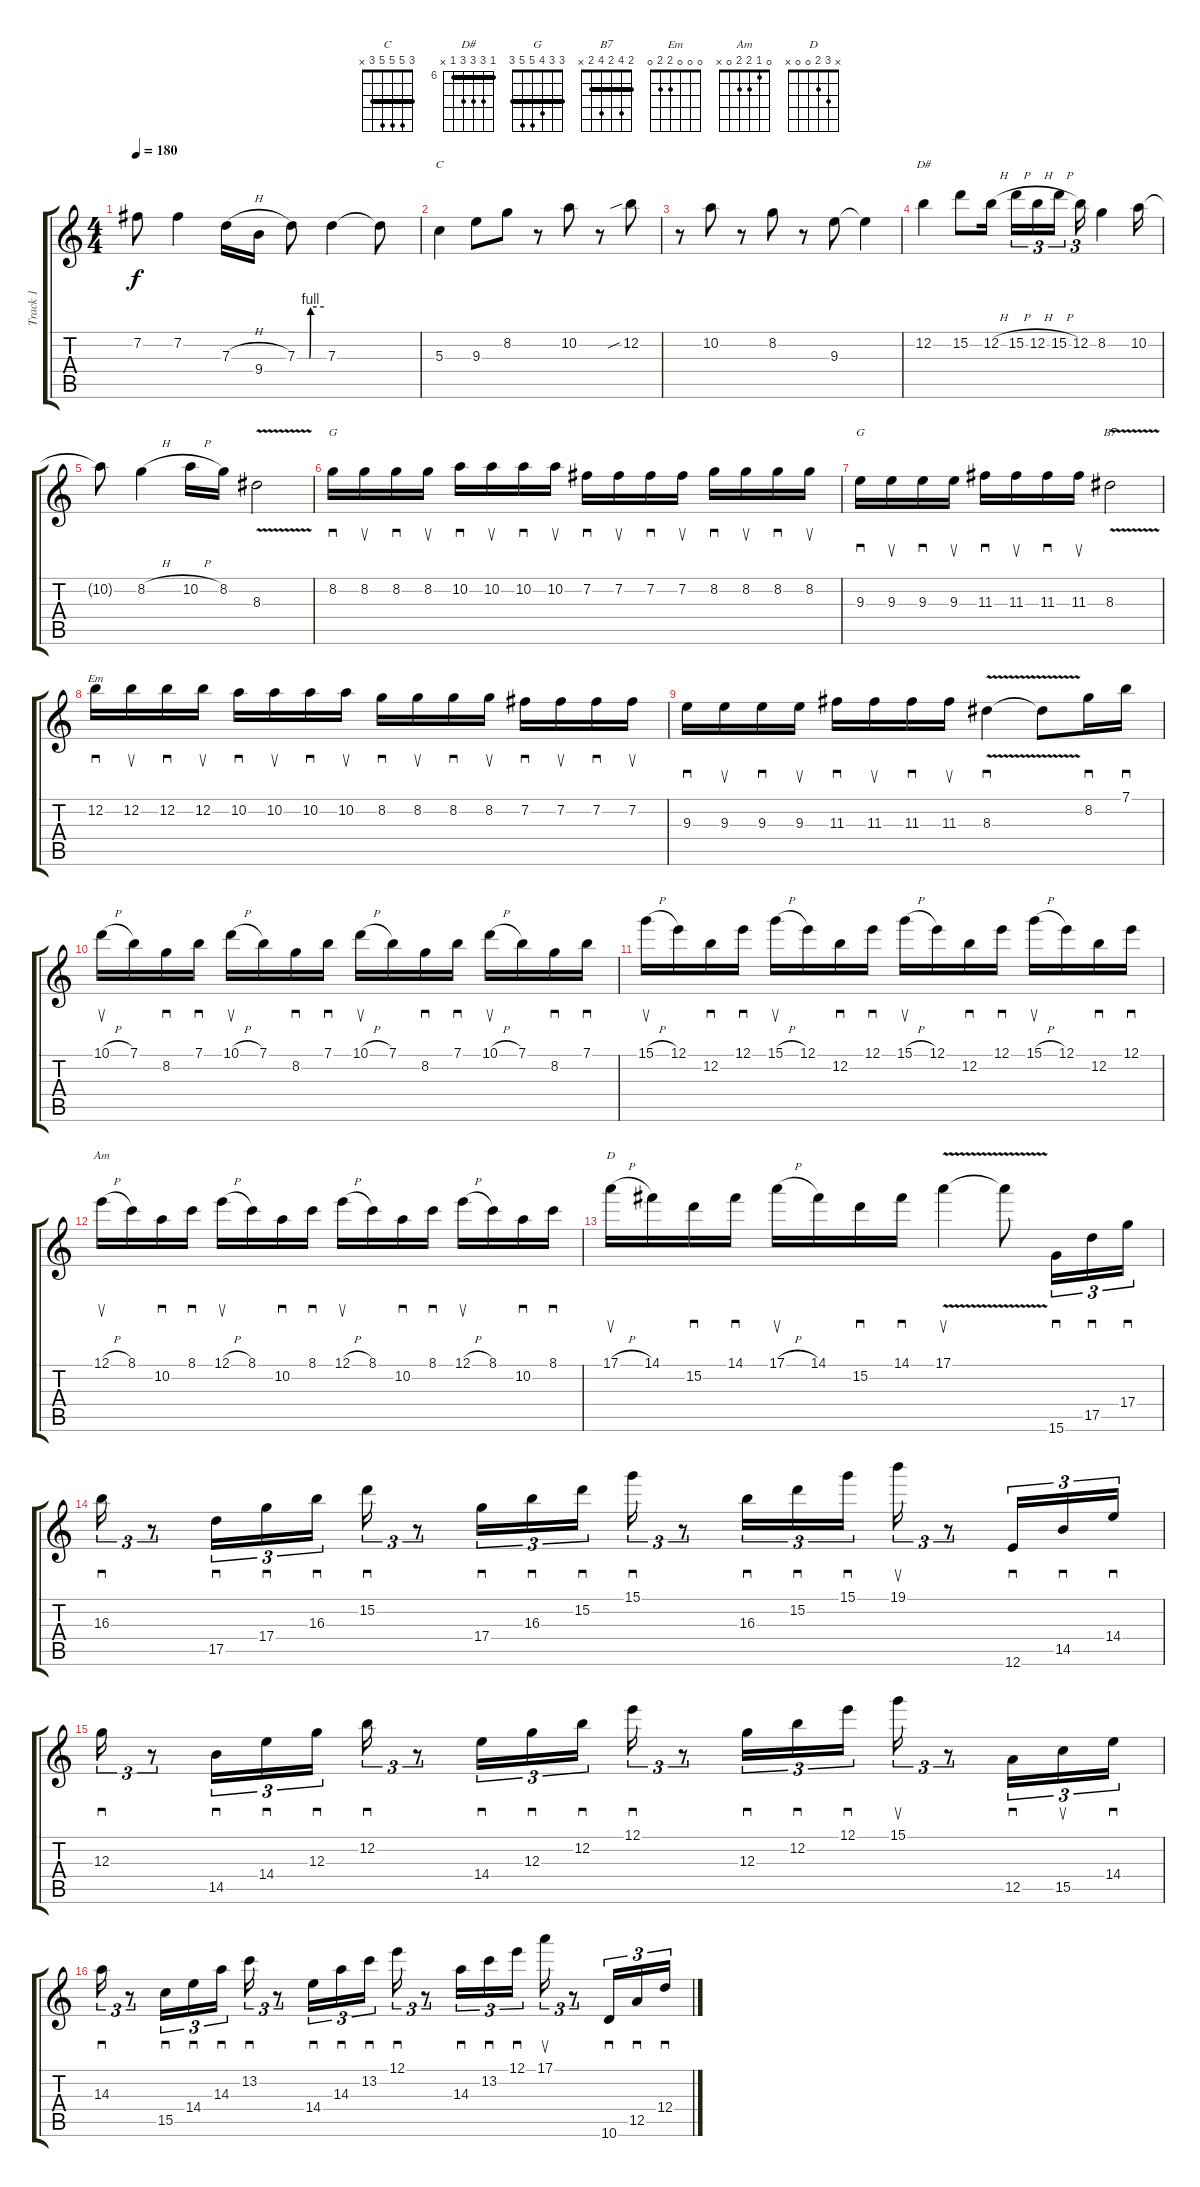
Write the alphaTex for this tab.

\track ("Track 1" "Track 1") {instrument acousticguitarsteel}
\staff {score tabs}
\tuning (E4 B3 G3 D3 A2 E2) {hide}
\chord ("C" 3 5 5 5 3 x) {barre 3}
\chord ("D#" 6 8 8 8 6 x) {firstfret 6 barre 6}
\chord ("G" 3 3 0 0 2 3) {barre 3}
\chord ("G" 3 3 4 5 5 3) {barre 3}
\chord ("B7" 2 4 2 4 2 x) {barre 2}
\chord ("Em" 0 0 0 2 2 0)
\chord ("Am" 0 1 2 2 0 x)
\chord ("D" x 3 2 0 0 x)
\ts (4 4)
\tempo 180
\clef g2
\ks c
7.2{t}.8{dy f} 7.2.4 7.3{h}.16 9.4.16 7.3{be (custom 0 0 28 0 30 4 60 4)}.8 7.3.4 7.3{t}.8 |
5.3.4{ch "C"} 9.3.8 8.2.8 r.8 10.2.8 r.8 12.2{sib}.8 |
r.8 10.2.8 r.8 8.2.8 r.8 9.3.8 9.3{t}.4 |
12.2.4{ch "D#"} 15.2.8 12.2{h}.16{beam splitsecondary} 15.2{h}.16{tu (3 2)} 12.2{h}.16{tu (3 2)} 15.2{h}.16{tu (3 2)} 12.2.16{tu (3 2)} 8.2.4 10.2.16 |
10.2{t}.8 8.2{h}.4 10.2{h}.16 8.2.16 8.3{v}.2 |
8.2.16{sd ch "G"} 8.2.16{su} 8.2.16{sd} 8.2.16{su} 10.2.16{sd} 10.2.16{su} 10.2.16{sd} 10.2.16{su} 7.2.16{sd} 7.2.16{su} 7.2.16{sd} 7.2.16{su} 8.2.16{sd} 8.2.16{su} 8.2.16{sd} 8.2.16{su} |
9.3.16{sd ch "G"} 9.3.16{su} 9.3.16{sd} 9.3.16{su} 11.3.16{sd} 11.3.16{su} 11.3.16{sd} 11.3.16{su} 8.3{v}.2{ch "B7"} |
12.2.16{sd ch "Em"} 12.2.16{su} 12.2.16{sd} 12.2.16{su} 10.2.16{sd} 10.2.16{su} 10.2.16{sd} 10.2.16{su} 8.2.16{sd} 8.2.16{su} 8.2.16{sd} 8.2.16{su} 7.2.16{sd} 7.2.16{su} 7.2.16{sd} 7.2.16{su} |
9.3.16{sd} 9.3.16{su} 9.3.16{sd} 9.3.16{su} 11.3.16{sd} 11.3.16{su} 11.3.16{sd} 11.3.16{su} 8.3{v}.4{sd} 8.3{t}.8 8.2.16{sd} 7.1.16{sd} |
10.1{h}.16{su} 7.1.16 8.2.16{sd} 7.1.16{sd} 10.1{h}.16{su} 7.1.16 8.2.16{sd} 7.1.16{sd} 10.1{h}.16{su} 7.1.16 8.2.16{sd} 7.1.16{sd} 10.1{h}.16{su} 7.1.16 8.2.16{sd} 7.1.16{sd} |
15.1{h}.16{su} 12.1.16 12.2.16{sd} 12.1.16{sd} 15.1{h}.16{su} 12.1.16 12.2.16{sd} 12.1.16{sd} 15.1{h}.16{su} 12.1.16 12.2.16{sd} 12.1.16{sd} 15.1{h}.16{su} 12.1.16 12.2.16{sd} 12.1.16{sd} |
12.1{h}.16{su ch "Am"} 8.1.16 10.2.16{sd} 8.1.16{sd} 12.1{h}.16{su} 8.1.16 10.2.16{sd} 8.1.16{sd} 12.1{h}.16{su} 8.1.16 10.2.16{sd} 8.1.16{sd} 12.1{h}.16{su} 8.1.16 10.2.16{sd} 8.1.16{sd} |
17.1{h}.16{su ch "D"} 14.1.16 15.2.16{sd} 14.1.16{sd} 17.1{h}.16{su} 14.1.16 15.2.16{sd} 14.1.16{sd} 17.1{v}.4{su} 17.1{t}.8 15.6.16{sd tu (3 2)} 17.5.16{sd tu (3 2)} 17.4.16{sd tu (3 2)} |
16.3.16{sd tu (3 2)} r.8{tu (3 2)} 17.5.16{sd tu (3 2)} 17.4.16{sd tu (3 2)} 16.3.16{sd tu (3 2)} 15.2.16{sd tu (3 2)} r.8{tu (3 2)} 17.4.16{sd tu (3 2)} 16.3.16{sd tu (3 2)} 15.2.16{sd tu (3 2)} 15.1.16{sd tu (3 2)} r.8{tu (3 2)} 16.3.16{sd tu (3 2)} 15.2.16{sd tu (3 2)} 15.1.16{sd tu (3 2)} 19.1.16{su tu (3 2)} r.8{tu (3 2)} 12.6.16{sd tu (3 2)} 14.5.16{sd tu (3 2)} 14.4.16{sd tu (3 2)} |
12.3.16{sd tu (3 2)} r.8{tu (3 2)} 14.5.16{sd tu (3 2)} 14.4.16{sd tu (3 2)} 12.3.16{sd tu (3 2)} 12.2.16{sd tu (3 2)} r.8{tu (3 2)} 14.4.16{sd tu (3 2)} 12.3.16{sd tu (3 2)} 12.2.16{sd tu (3 2)} 12.1.16{sd tu (3 2)} r.8{tu (3 2)} 12.3.16{sd tu (3 2)} 12.2.16{sd tu (3 2)} 12.1.16{sd tu (3 2)} 15.1.16{su tu (3 2)} r.8{tu (3 2)} 12.5.16{sd tu (3 2)} 15.5.16{su tu (3 2)} 14.4.16{sd tu (3 2)} |
14.3.16{sd tu (3 2)} r.8{tu (3 2)} 15.5.16{sd tu (3 2)} 14.4.16{sd tu (3 2)} 14.3.16{sd tu (3 2)} 13.2.16{sd tu (3 2)} r.8{tu (3 2)} 14.4.16{sd tu (3 2)} 14.3.16{sd tu (3 2)} 13.2.16{sd tu (3 2)} 12.1.16{sd tu (3 2)} r.8{tu (3 2)} 14.3.16{sd tu (3 2)} 13.2.16{sd tu (3 2)} 12.1.16{sd tu (3 2)} 17.1.16{su tu (3 2)} r.8{tu (3 2)} 10.6.16{sd tu (3 2)} 12.5.16{sd tu (3 2)} 12.4.16{sd tu (3 2)}
